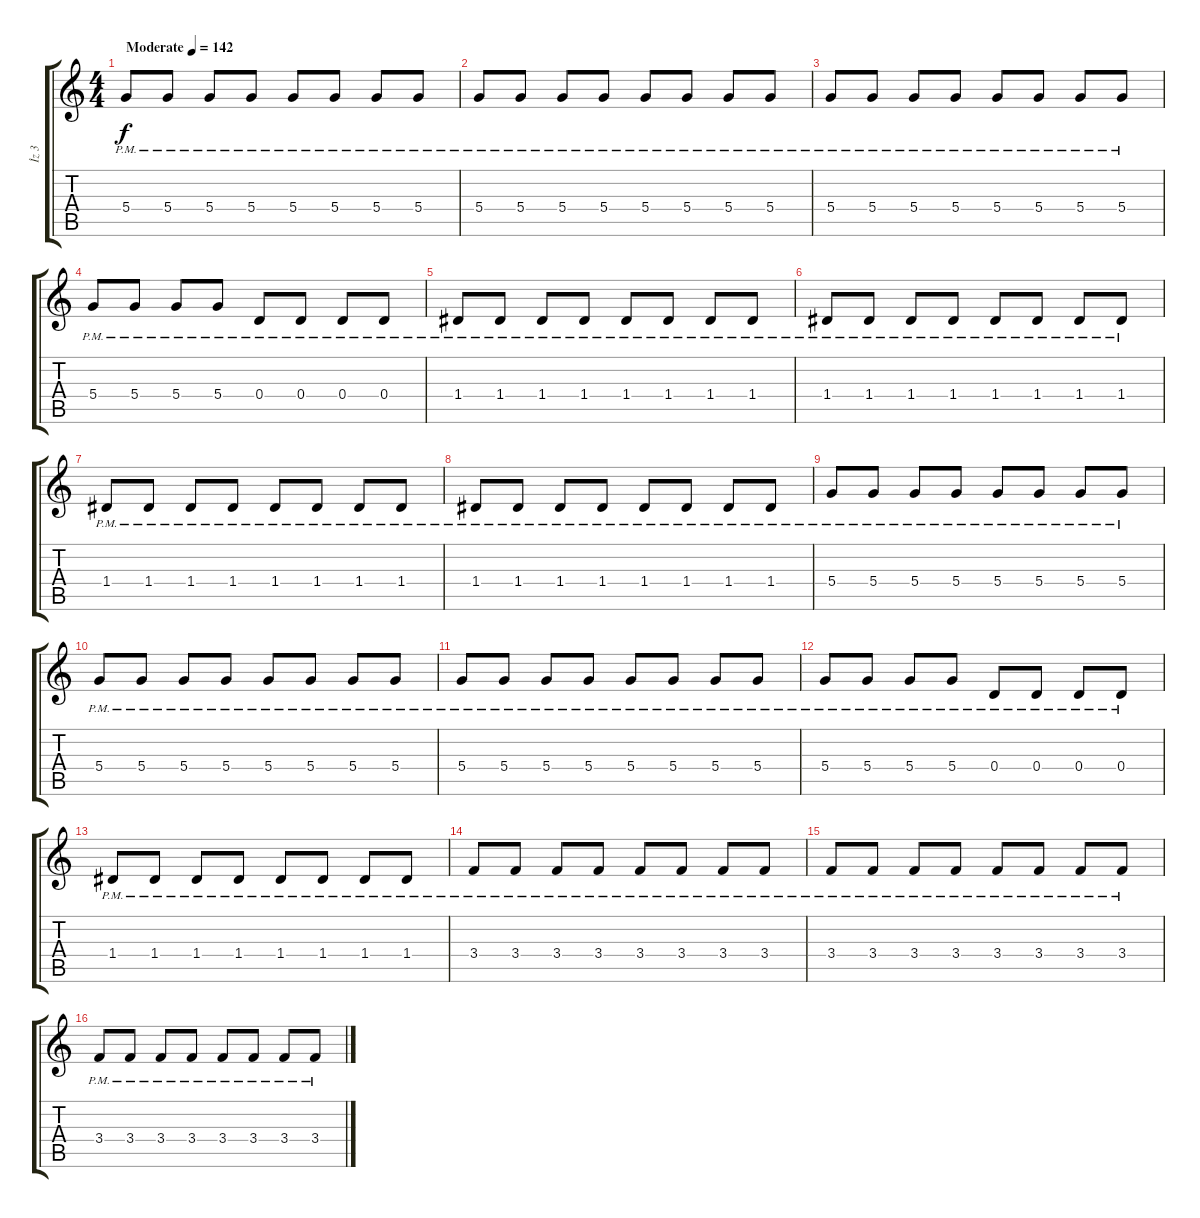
\track ("İz 3" "İz 3") {instrument acousticguitarnylon}
\staff {score tabs}
\tuning (E4 B3 G3 D3 A2 E2) {hide}
\ts (4 4)
\tempo (142 "Moderate")
\clef g2
\ks c
5.4{pm}.8{dy f instrument acousticguitarnylon} 5.4{pm}.8 5.4{pm}.8 5.4{pm}.8 5.4{pm}.8 5.4{pm}.8 5.4{pm}.8 5.4{pm}.8 |
5.4{pm}.8 5.4{pm}.8 5.4{pm}.8 5.4{pm}.8 5.4{pm}.8 5.4{pm}.8 5.4{pm}.8 5.4{pm}.8 |
5.4{pm}.8 5.4{pm}.8 5.4{pm}.8 5.4{pm}.8 5.4{pm}.8 5.4{pm}.8 5.4{pm}.8 5.4{pm}.8 |
5.4{pm}.8 5.4{pm}.8 5.4{pm}.8 5.4{pm}.8 0.4{pm}.8 0.4{pm}.8 0.4{pm}.8 0.4{pm}.8 |
1.4{pm}.8 1.4{pm}.8 1.4{pm}.8 1.4{pm}.8 1.4{pm}.8 1.4{pm}.8 1.4{pm}.8 1.4{pm}.8 |
1.4{pm}.8 1.4{pm}.8 1.4{pm}.8 1.4{pm}.8 1.4{pm}.8 1.4{pm}.8 1.4{pm}.8 1.4{pm}.8 |
1.4{pm}.8 1.4{pm}.8 1.4{pm}.8 1.4{pm}.8 1.4{pm}.8 1.4{pm}.8 1.4{pm}.8 1.4{pm}.8 |
1.4{pm}.8 1.4{pm}.8 1.4{pm}.8 1.4{pm}.8 1.4{pm}.8 1.4{pm}.8 1.4{pm}.8 1.4{pm}.8 |
5.4{pm}.8 5.4{pm}.8 5.4{pm}.8 5.4{pm}.8 5.4{pm}.8 5.4{pm}.8 5.4{pm}.8 5.4{pm}.8 |
5.4{pm}.8 5.4{pm}.8 5.4{pm}.8 5.4{pm}.8 5.4{pm}.8 5.4{pm}.8 5.4{pm}.8 5.4{pm}.8 |
5.4{pm}.8 5.4{pm}.8 5.4{pm}.8 5.4{pm}.8 5.4{pm}.8 5.4{pm}.8 5.4{pm}.8 5.4{pm}.8 |
5.4{pm}.8 5.4{pm}.8 5.4{pm}.8 5.4{pm}.8 0.4{pm}.8 0.4{pm}.8 0.4{pm}.8 0.4{pm}.8 |
1.4{pm}.8 1.4{pm}.8 1.4{pm}.8 1.4{pm}.8 1.4{pm}.8 1.4{pm}.8 1.4{pm}.8 1.4{pm}.8 |
3.4{pm}.8 3.4{pm}.8 3.4{pm}.8 3.4{pm}.8 3.4{pm}.8 3.4{pm}.8 3.4{pm}.8 3.4{pm}.8 |
3.4{pm}.8 3.4{pm}.8 3.4{pm}.8 3.4{pm}.8 3.4{pm}.8 3.4{pm}.8 3.4{pm}.8 3.4{pm}.8 |
3.4{pm}.8 3.4{pm}.8 3.4{pm}.8 3.4{pm}.8 3.4{pm}.8 3.4{pm}.8 3.4{pm}.8 3.4{pm}.8
